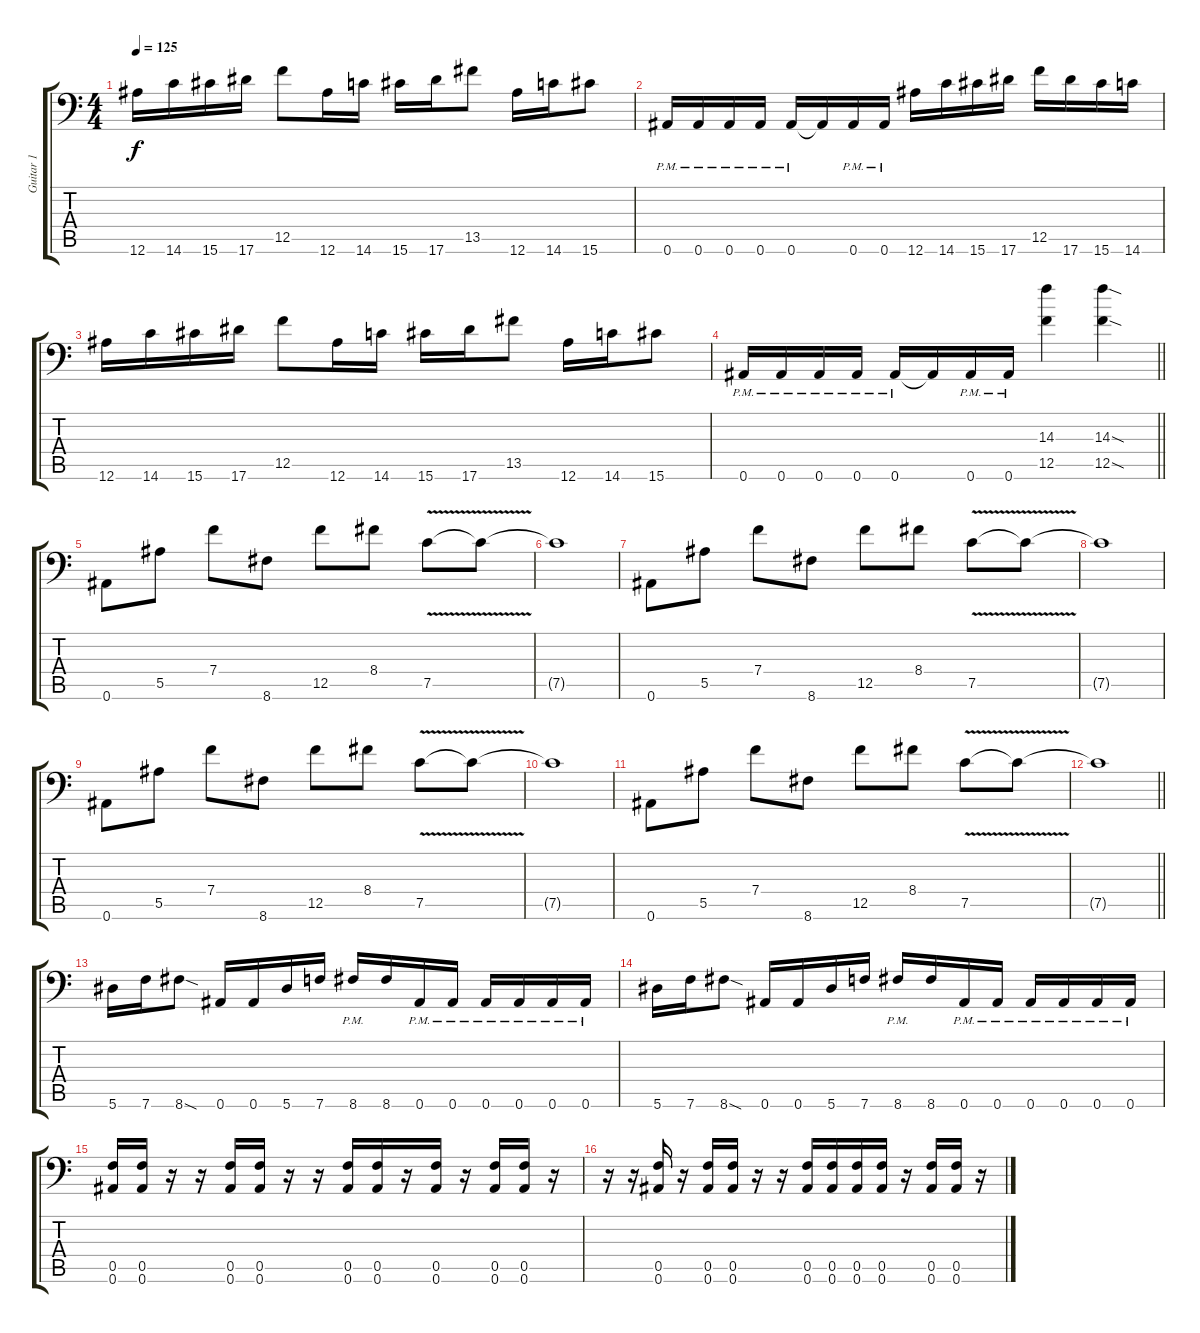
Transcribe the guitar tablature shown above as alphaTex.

\track ("Guitar 1" "Guitar 1") {instrument distortionguitar}
\staff {score tabs}
\tuning (C4 G3 Eb3 Bb2 F2 Bb1) {hide}
\ts (4 4)
\tempo 125
\clef f4
\ks c
12.6.16{dy f} 14.6.16 15.6.16 17.6.16 12.5.8 12.6.16 14.6.16 15.6.16 17.6.16 13.5.8 12.6.16 14.6.16 15.6.8 |
0.6{pm}.16 0.6{pm}.16 0.6{pm}.16 0.6{pm}.16 0.6{pm}.16 0.6{t}.16 0.6{pm}.16 0.6{pm}.16 12.6.16 14.6.16 15.6.16 17.6.16 12.5.16 17.6.16 15.6.16 14.6.16 |
12.6.16 14.6.16 15.6.16 17.6.16 12.5.8 12.6.16 14.6.16 15.6.16 17.6.16 13.5.8 12.6.16 14.6.16 15.6.8 |
\barLineRight lightlight
0.6{pm}.16 0.6{pm}.16 0.6{pm}.16 0.6{pm}.16 0.6{pm}.16 0.6{t}.16 0.6{pm}.16 0.6{pm}.16 (14.3 12.5).4 (14.3{sod} 12.5{sod}).4 |
\section ("" "")
0.6.8 5.5.8 7.4.8 8.6.8 12.5.8 8.4.8 7.5{v}.8 7.5{t}.8 |
7.5{t}.1 |
0.6.8 5.5.8 7.4.8 8.6.8 12.5.8 8.4.8 7.5{v}.8 7.5{t}.8 |
7.5{t}.1 |
0.6.8 5.5.8 7.4.8 8.6.8 12.5.8 8.4.8 7.5{v}.8 7.5{t}.8 |
7.5{t}.1 |
0.6.8 5.5.8 7.4.8 8.6.8 12.5.8 8.4.8 7.5{v}.8 7.5{t}.8 |
\barLineRight lightlight
7.5{t}.1 |
\section ("" "")
5.6.16 7.6.16 8.6{sod}.8 0.6.16 0.6.16 5.6.16 7.6.16 8.6{pm}.16 8.6.16 0.6{pm}.16 0.6{pm}.16 0.6{pm}.16 0.6{pm}.16 0.6{pm}.16 0.6{pm}.16 |
5.6.16 7.6.16 8.6{sod}.8 0.6.16 0.6.16 5.6.16 7.6.16 8.6{pm}.16 8.6.16 0.6{pm}.16 0.6{pm}.16 0.6{pm}.16 0.6{pm}.16 0.6{pm}.16 0.6{pm}.16 |
(0.5 0.6).16 (0.5 0.6).16 r.16 r.16 (0.5 0.6).16 (0.5 0.6).16 r.16 r.16 (0.5 0.6).16 (0.5 0.6).16 r.16 (0.5 0.6).16 r.16 (0.5 0.6).16 (0.5 0.6).16 r.16 |
r.16 r.16 (0.5 0.6).16 r.16 (0.5 0.6).16 (0.5 0.6).16 r.16 r.16 (0.5 0.6).16 (0.5 0.6).16 (0.5 0.6).16 (0.5 0.6).16 r.16 (0.5 0.6).16 (0.5 0.6).16 r.16
